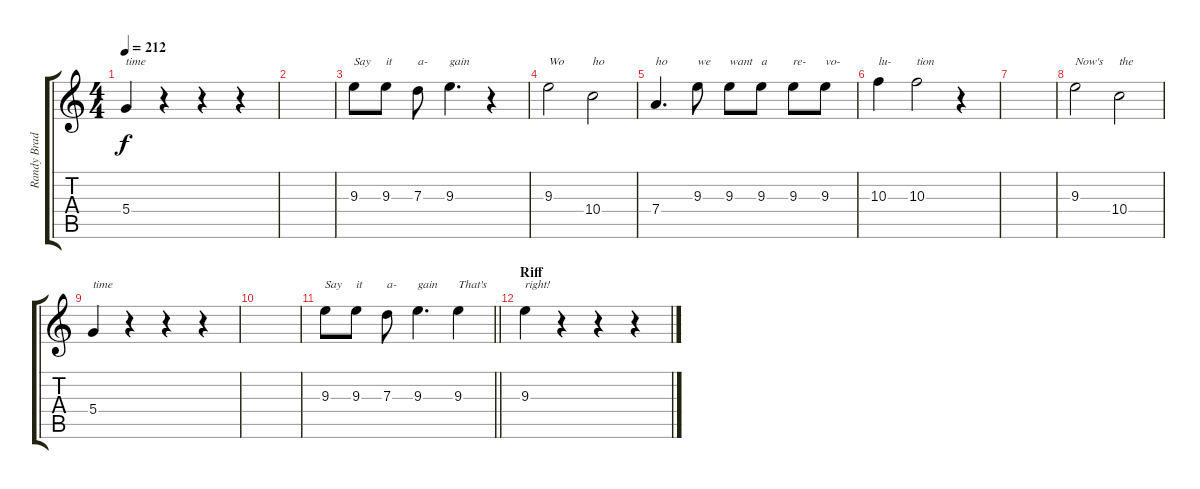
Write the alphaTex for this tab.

\track ("Randy Bradbury - Bkg Vocals" "Randy Brad") {instrument distortionguitar}
\staff {score tabs}
\tuning (E4 B3 G3 D3 A2 E2) {hide}
\ts (4 4)
\tempo 212
\clef g2
\ks c
5.4.4{txt "time" dy f} r.4 r.4 r.4 |
|
9.3.8{txt "Say"} 9.3.8{txt "it"} 7.3.8{txt "a-"} 9.3.4{d txt "gain"} r.4 |
9.3.2{txt "Wo"} 10.4.2{txt "ho"} |
7.4.4{d txt "ho"} 9.3.8{txt "we"} 9.3.8{txt "want"} 9.3.8{txt "a"} 9.3.8{txt "re-"} 9.3.8{txt "vo-"} |
10.3.4{txt "lu-"} 10.3.2{txt "tion"} r.4 |
|
9.3.2{txt "Now's"} 10.4.2{txt "the"} |
5.4.4{txt "time"} r.4 r.4 r.4 |
|
\barLineRight lightlight
9.3.8{txt "Say"} 9.3.8{txt "it"} 7.3.8{txt "a-"} 9.3.4{d txt "gain"} 9.3.4{txt "That's"} |
\section ("" "Riff")
9.3.4{txt "right!"} r.4 r.4 r.4
